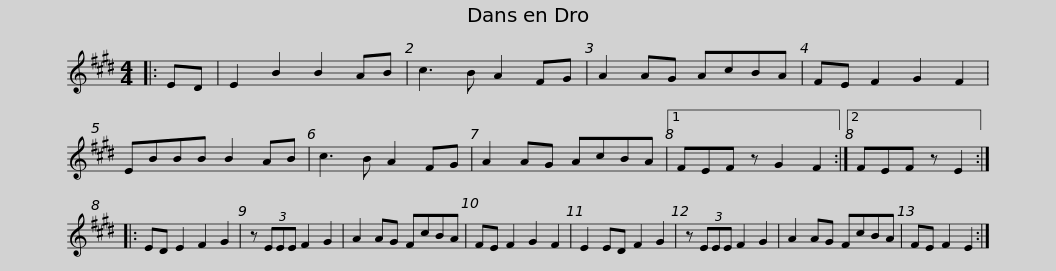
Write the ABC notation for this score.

X:1
L:1/8
M:4/4
I:linebreak $
K:E
V:1 treble
V:1
|: ED | E2 B2 B2 AB | c3 B A2 FG | A2 AG AcBA | FE F2 G2 F2 | %5
 EBBB B2 AB | c3 B A2 FG |$ A2 AG AcBA |1 FEF z G2 F2 :|2 FEF z E2 :: %10
 ED E2 F2 G2 | z (3EEE F2 G2 | A2 AG FcBA | FE F2 G2 F2 |$ E2 ED F2 G2 | %15
 z (3EEE F2 G2 | A2 AG FcBA | FE F2 E2 :| %18
